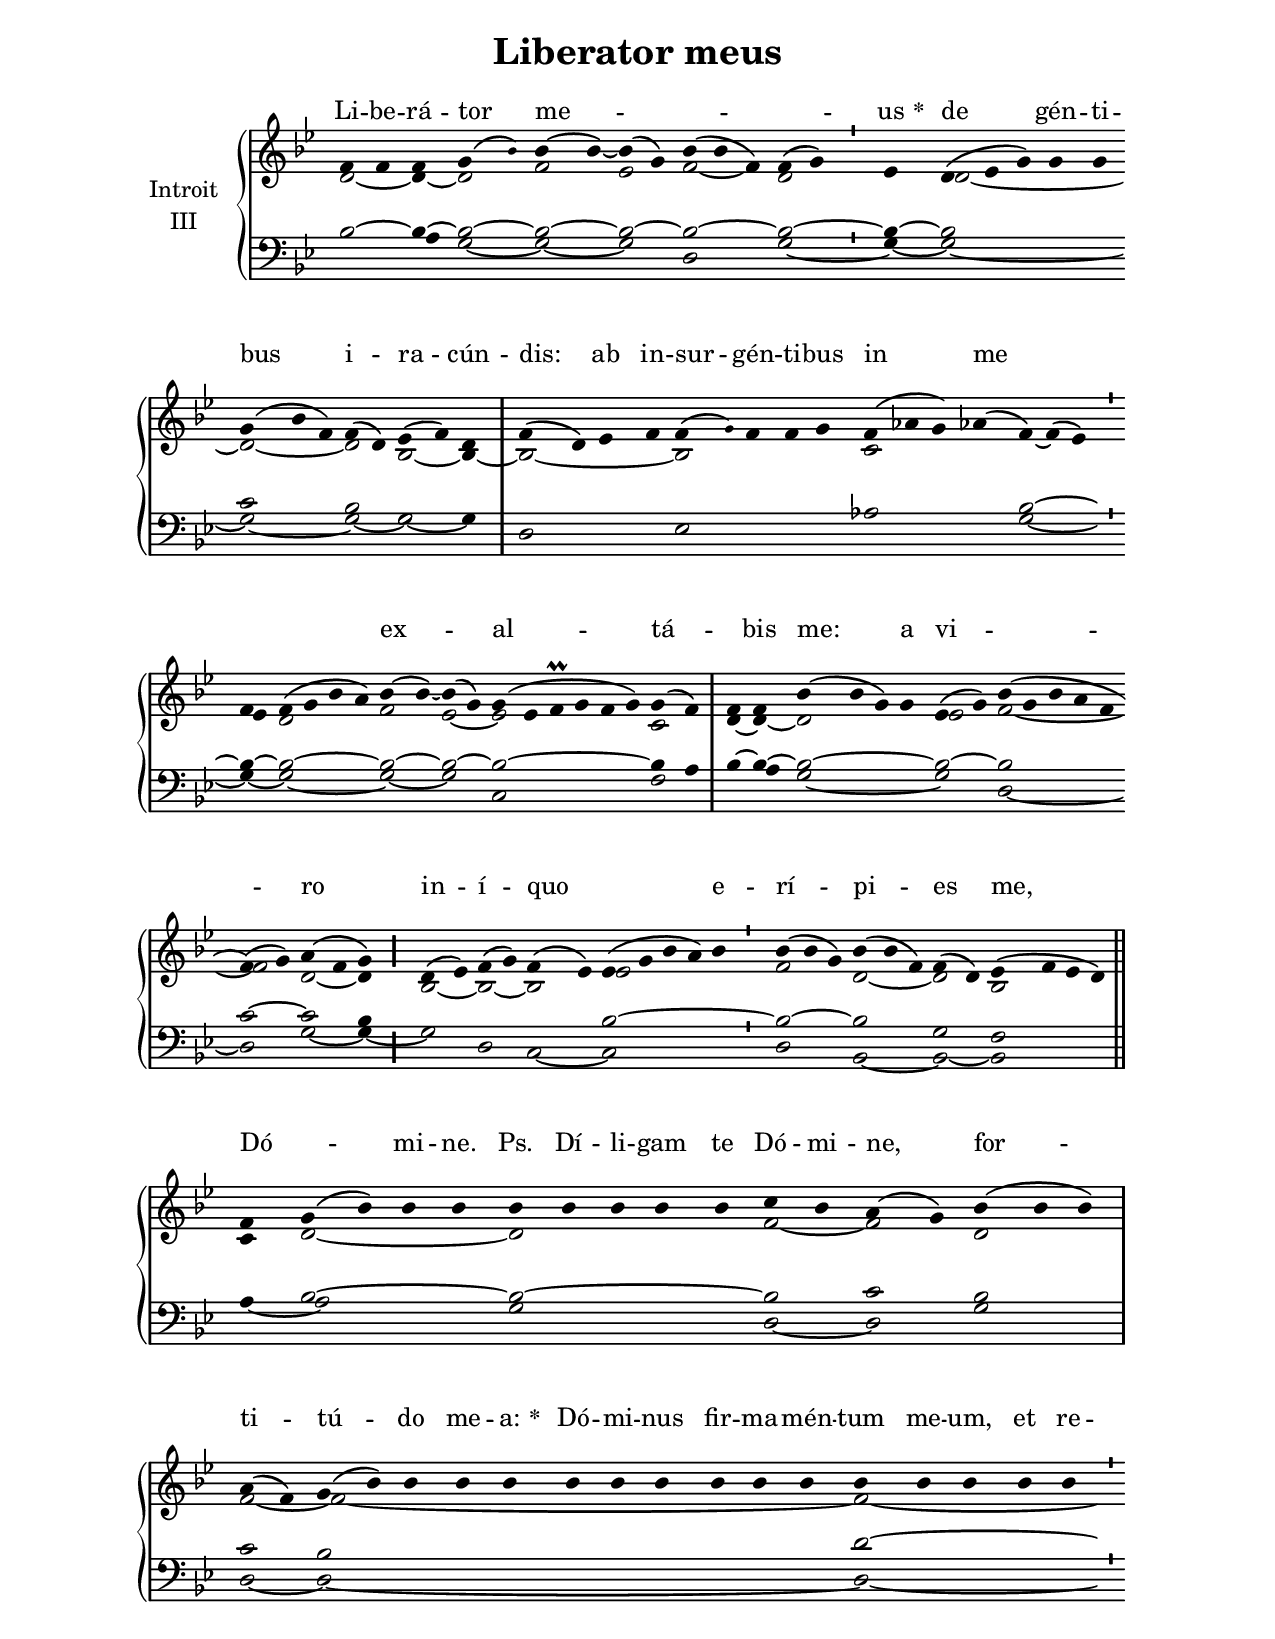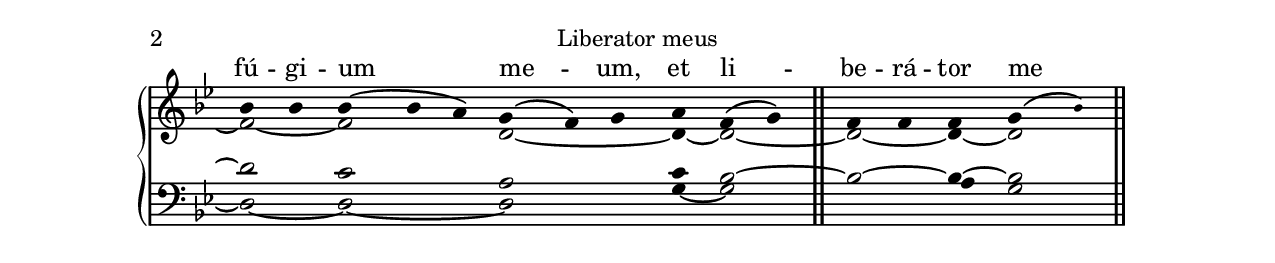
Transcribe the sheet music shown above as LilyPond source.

\version "2.18"
\include "gregorian.ly"
\include "noh2.ily"


%Page reference: page i.287
%(volume.page)

global = {
 \key bes \major
 \cadenzaOn 
}

\header {
  title = \markup \center-column {"Liberator meus" \vspace #1 }
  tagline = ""
  composer = ""
}

\paper {
 #(include-special-characters)
  oddHeaderMarkup = \markup \fill-line {
    \line {}
    \center-column {
      \on-the-fly #first-page     " "
      \on-the-fly #not-first-page "Liberator meus"
    }
    \line { \on-the-fly #print-page-number-check-first \fromproperty #'page:page-number-string }
  }
  evenHeaderMarkup = \markup \fill-line {
    \line { \on-the-fly #print-page-number-check-first \fromproperty #'page:page-number-string }
    \center-column { "Liberator meus" }
    \line {}
  }
}

chantText = \lyricmode {
Li -- be -- rá -- tor me -- _ _ us 
\set stanza = " * " de gén -- ti -- bus i -- ra -- cún -- dis: 
ab in -- sur -- gén -- ti -- bus in me _ _ ex -- al -- tá -- _ bis me: 
a vi -- _ ro in -- í -- quo _ 
e -- rí -- pi -- es me, Dó -- _ mi -- ne. Ps. 
Dí -- li -- gam te Dó -- mi -- ne, for -- ti -- tú -- do me -- a: 
\set stanza = " * " 
Dó -- mi -- nus fir -- ma -- mén -- tum me -- um, et re -- fú -- gi -- um me -- um, et li -- be -- rá -- tor me -- us. 
Li -- be -- rá -- tor. }

chantMusic = {
\tieDown   f'4 f'4 f'4 g'4 ( \once \tweak #'font-size #-4 bes' ) bes'4 ( bes'4) ~ bes'4 ( g'4) bes'4 ( bes'4 f'4) f'4 ( g'4) \divisioMinima
 ees'4 d'4 ( ees'4 g'4) g'4 g'4 \forceBreak
 g'4 ( bes'4 f'4) f'4 ( d'4) ees'4 ( f'4) d'4 \divisioMaxima
 f'4 ( d'4) ees'4 f'4 f'4 ( \once \tweak #'font-size #-4 g' ) f'4 f'4 g'4  f'4 ( aes'4 g'4) aes'4 ( f'4) ~ f'4 ( ees'4) \divisioMinima \forceBreak

 f'4 f'4 ( g'4 bes'4 a'4) bes'4 ( bes'4) ~ bes'4 ( g'4) g'4 ( ees'4 f'\prall g'4 f'4 g'4) g'4 ( f'4) \divisioMaxima
 f'4 f'4 bes'4 ( bes'4 g'4) g'4 ees'4 ( g'4) bes'4 ( g'4 bes'4 a'4 f'4 \forceBreak
) f'4 ( g'4) a'4 ( f'4 g'4) \divisioMaior
 d'4 ( ees'4) f'4 ( g'4) f'4 ( ees'4) ees'4 ( g'4 bes'4 a'4) bes'4 \divisioMinima
 bes'4 ( bes'4 g'4) bes'4 ( bes'4 f'4) f'4 ( d'4) ees'4 ( f'4 ees'4 d'4) \finalis \forceBreak

 f'4 g'4 ( bes'4) bes'4 bes'4 bes'4 bes'4 bes'4 bes'4 bes'4 c''4 bes'4 a'4 ( g'4) bes'4 ( bes'4 bes'4) \divisioMaxima \forceBreak

 a'4 ( f'4) g'4 ( bes'4) bes'4 bes'4 bes'4 bes'4 bes'4 bes'4 bes'4 bes'4 bes'4 bes'4 bes'4 bes'4 bes'4 bes'4 \divisioMinima \forceBreak

 bes'4 bes'4 bes'4 ( bes'4 a'4) g'4 ( f'4) g'4 a'4 f'4 ( g'4) \finalis
 f'4 f'4 f'4 g'4 ( \once \tweak #'font-size #-4 bes' ) \finalis

}

altoMusic = {
d'2 ~ d'4 ~ d'2 f'2 ees'2 f'2 ~ f'4 d'2 \divisioMinima
r4 d'2*5/2 ~ d'2*3/2 ~ d'2 bes2 ~ bes4 ~ \divisioMaxima
bes2*4/2 ~ bes2*5/2 c'2*4/2 r2*3/2 \divisioMinima
ees'4 d'2*4/2 f'2 ees'2 ~ ees'2*6/2 c'2 \divisioMaxima
d'4 ~ d'4 ~ d'2*4/2 ees'2 f'2*5/2 ~ f'2 d'2 ~ d'4 \divisioMaior
bes2 ~ bes2 ~ bes2 ees'2*5/2 \divisioMinima
f'2*3/2 d'2*3/2 ~ d'2 bes2*4/2 \finalis
c'4 d'2*4/2 ~ d'2*5/2 f'2 ~ f'2 d'2*3/2 \divisioMaxima
f'2 ~ f'2*11/2 ~ f'2*5/2 ~ \divisioMinima
f'2 ~ f'2*3/2 d'2*3/2 ~ d'4 ~ d'2 ~ \finalis
d'2 ~ d'4 ~ d'2 \finalis
}

tenorMusic = {
bes2 ~ bes4 ~ bes2 ~ bes2 ~ bes2 ~ bes2*3/2 ~ bes2 ~ \divisioMinima
bes4 ~ bes2*5/2 c'2*3/2 bes2 g2 r4 \divisioMaxima
r2*4/2 r2*9/2 bes2*3/2 ~ \divisioMinima
bes4 ~ bes2*4/2 ~ bes2 ~ bes2 ~ bes2*6/2 ~ bes4 a4 \divisioMaxima
bes4 ~ bes4 ~ bes2*4/2 ~ bes2 ~ bes2*5/2 c'2 ~ c'2 bes4 \divisioMaior
r2*6/2 bes2*5/2 ~ \divisioMinima
bes2*3/2 ~ bes2*3/2 g2 f2*4/2 \finalis
r4 bes2*4/2 ~ bes2*5/2 ~ bes2 c'2 bes2*3/2 \divisioMaxima
c'2 bes2*11/2 d'2*5/2 ~ \divisioMinima
d'2 c'2*3/2 a2*3/2 c'4 bes2 ~ \finalis
bes2 ~ bes4 ~ bes2 \finalis
}

bassMusic = {
r2 a4 g2 ~ g2 ~ g2 d2*3/2 g2 ~ \divisioMinima
g4 ~ g2*5/2 ~ g2*3/2 ~ g2 ~ g2 ~ g4 \divisioMaxima
d2*4/2 ees2*5/2 aes2*4/2 g2*3/2 ~ \divisioMinima
g4 ~ g2*4/2 ~ g2 ~ g2 c2*6/2 f2 \divisioMaxima
r4 a4 g2*4/2 ~ g2 d2*5/2 ~ d2 g2 ~ g4 ~ \divisioMaior
g2 d2 c2 ~ c2*5/2 \divisioMinima
d2*3/2 bes,2*3/2 ~ bes,2 ~ bes,2*4/2 \finalis
a4 ~ a2*4/2 g2*5/2 d2 ~ d2 g2*3/2 \divisioMaxima
d2 ~ d2*11/2 ~ d2*5/2 ~ \divisioMinima
d2 ~ d2*3/2 ~ d2*3/2 g4 ~ g2 \finalis
r2 a4 g2 \finalis
}

voiceLines = {
\voiceLineStyle


}

\score{
  <<
    \new GrandStaff <<
      \set GrandStaff.autoBeaming = ##f
      \set GrandStaff.instrumentName = \markup \center-column {
        "Introit"
        "III"
      }
      \new Staff = up <<
        \new Voice = "chant" {
          \voiceOne \global \chantMusic
        }
        \new Voice {
          \voiceTwo \global \altoMusic
        }
      >>

      \new Staff = down <<
        \clef bass
        \new Voice {
          \voiceOne \global \tenorMusic
        }
        \new Voice {
          \voiceTwo \global \bassMusic
        }
	\new Voice {
        \voiceThree \global \voiceLines
        }
      >>
    >>
    \new Lyrics \lyricsto chant {
      \chantText
    }
  >>
  \layout{
  }
  \midi{
    \tempo 4 = 125
  }
}
